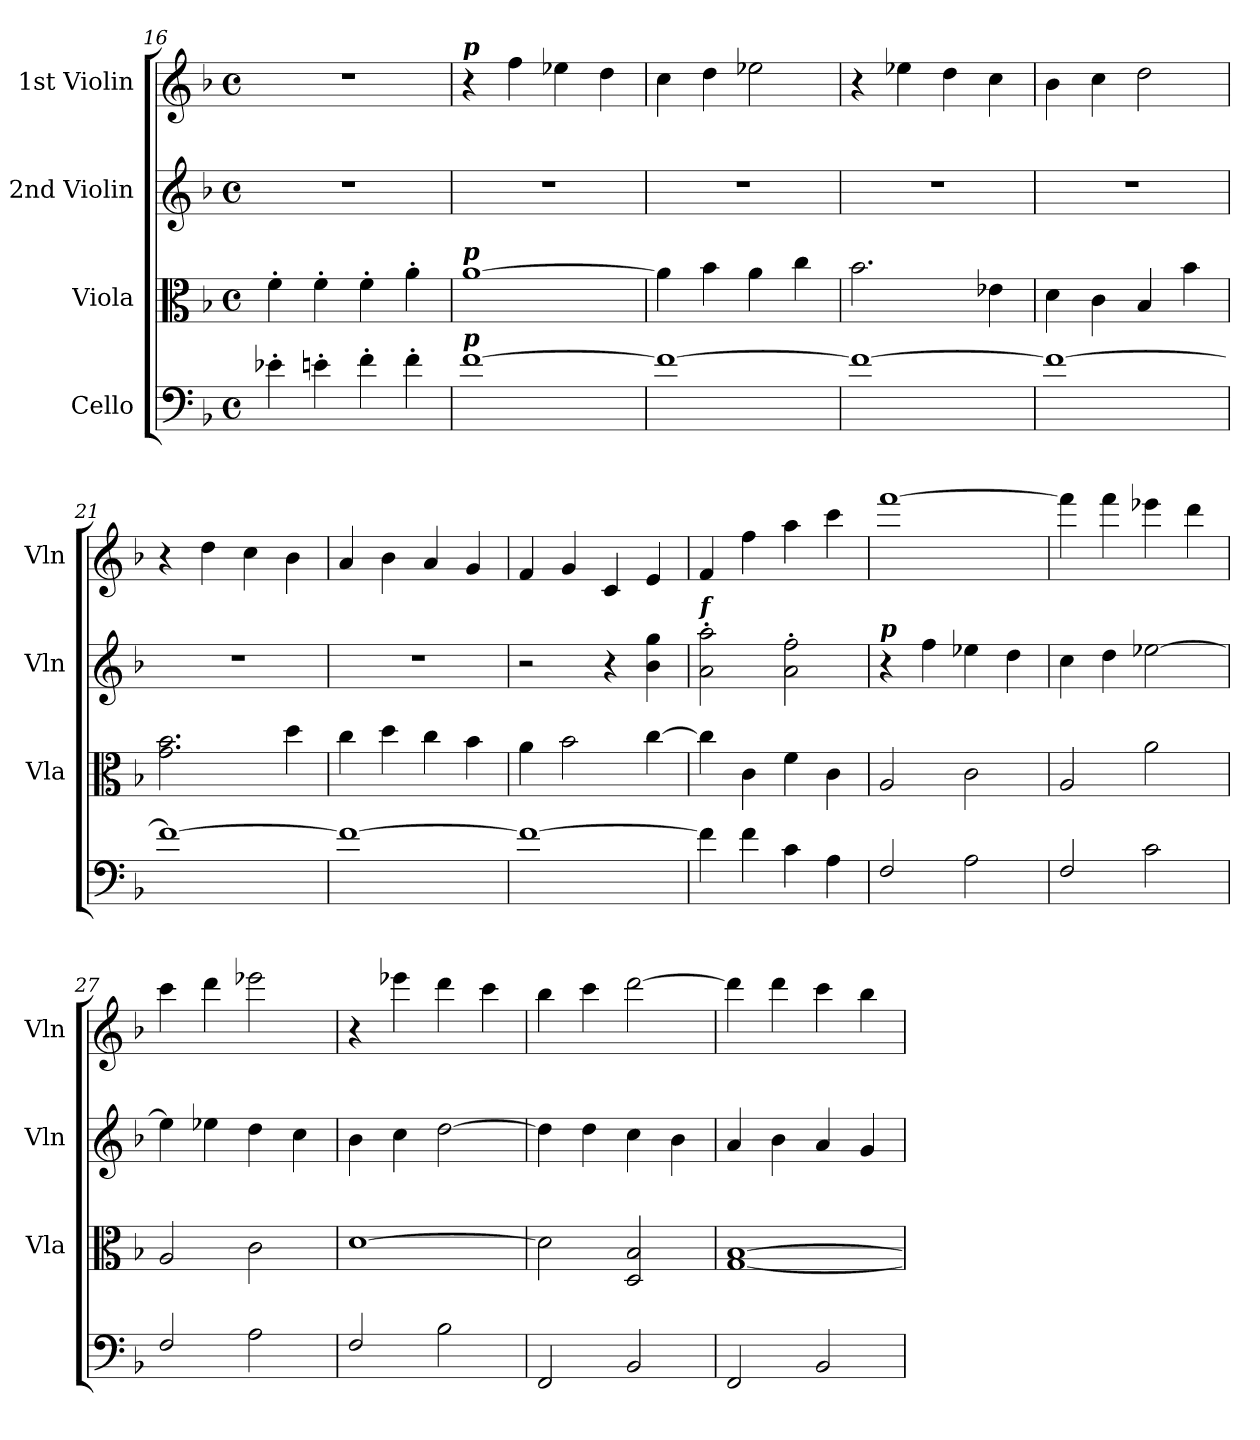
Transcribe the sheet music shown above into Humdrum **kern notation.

**kern	**kern	**kern	**kern
*part4	*part3	*part2	*part1
*staff4	*staff3	*staff2	*staff1
*I"Cello	*I"Viola	*I"2nd Violin	*I"1st Violin
*	*I'Vla	*I'Vln	*I'Vln
*clefF4	*clefC3	*clefG2	*clefG2
*k[b-]	*k[b-]	*k[b-]	*k[b-]
*F:	*F:	*F:	*F:
*M4/4	*M4/4	*M4/4	*M4/4
*met(c)	*met(c)	*met(c)	*met(c)
=16	=16	=16	=16
4e-X'\	4f'\	1r	1r
4en'\	4f'\	.	.
4f'\	4f'\	.	.
4f'\	4a'\	.	.
=17	=17	=17	=17
!	!	!	!LO:TX:a:Bi:t=p
!	!LO:TX:a:Bi:t=p	!	!
!LO:TX:a:Bi:t=p	!	!	!
[1f	[1a	1r	4r
.	.	.	4ff\
.	.	.	4ee-X\
.	.	.	4dd\
=18	=18	=18	=18
1f_	4a\]	1r	4cc\
.	4b-\	.	4dd\
.	4a\	.	2ee-X\
.	4cc\	.	.
=19	=19	=19	=19
1f_	2.b-\	1r	4r
.	.	.	4ee-X\
.	.	.	4dd\
.	4e-X\	.	4cc\
=20	=20	=20	=20
1f_	4d\	1r	4b-\
.	4c\	.	4cc\
.	4B-/	.	2dd\
.	4b-\	.	.
=21	=21	=21	=21
1f_	2.g\ 2.b-\	1r	4r
.	.	.	4dd\
.	.	.	4cc\
.	4dd\	.	4b-\
=22	=22	=22	=22
1f_	4cc\	1r	4a/
.	4dd\	.	4b-\
.	4cc\	.	4a/
.	4b-\	.	4g/
=23	=23	=23	=23
1f_	4a\	2r	4f/
.	2b-\	.	4g/
.	.	4r	4c/
.	[4cc\	4b-\ 4gg\	4e/
=24	=24	=24	=24
!	!	!LO:TX:a:Bi:t=f	!
4f\]	4cc\]	2a\' 2aa\'	4f/
4f\	4c\	.	4ff\
4c\	4f\	2a\' 2ff\'	4aa\
4A\	4c\	.	4ccc\
=25	=25	=25	=25
!	!	!LO:TX:a:Bi:t=p	!
2F/	2A/	4r	[1fff
.	.	4ff\	.
2A\	2c\	4ee-X\	.
.	.	4dd\	.
=26	=26	=26	=26
2F/	2A/	4cc\	4fff\]
.	.	4dd\	4fff\
2c\	2a\	[2ee-X\	4eee-X\
.	.	.	4ddd\
=27	=27	=27	=27
2F/	2A/	4ee-\]	4ccc\
.	.	4ee-X\	4ddd\
2A\	2c\	4dd\	2eee-X\
.	.	4cc\	.
=28	=28	=28	=28
2F/	[1d	4b-\	4r
.	.	4cc\	4eee-X\
2B-\	.	[2dd\	4ddd\
.	.	.	4ccc\
=29	=29	=29	=29
2FF/	2d\]	4dd\]	4bb-\
.	.	4dd\	4ccc\
2BB-/	2D/ 2B-/	4cc\	[2ddd\
.	.	4b-\	.
=30	=30	=30	=30
2FF/	[1G [1B-	4a/	4ddd\]
.	.	4b-\	4ddd\
2BB-/	.	4a/	4ccc\
.	.	4g/	4bb-\
=	=	=	=
*-	*-	*-	*-
